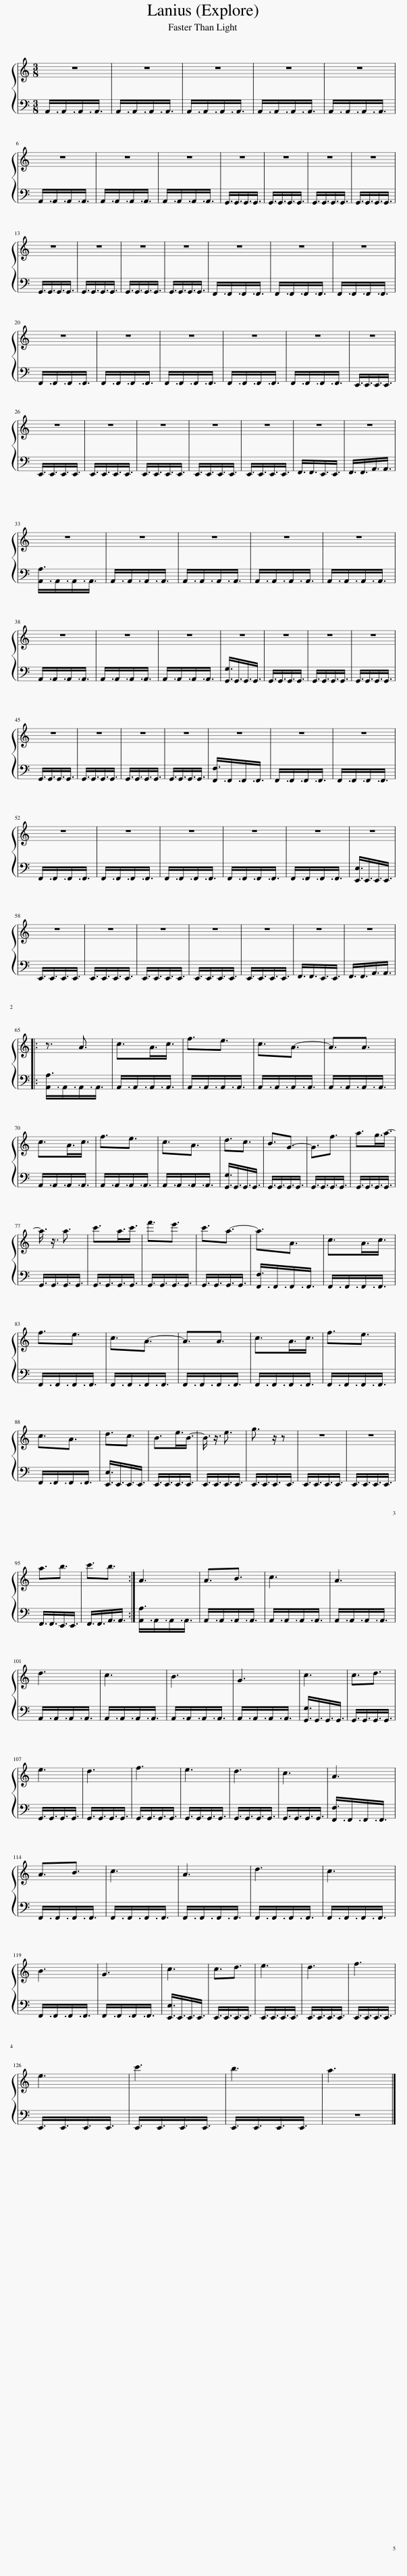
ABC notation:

X:1
%%score { 1 | 2 }
L:1/8
M:3/8
I:linebreak $
K:C
V:1 treble
V:2 bass
V:1
 z3 | z3 | z3 | z3 | z3 |$ %5
 z3 | z3 | z3 | z3 | z3 | %10
 z3 | z3 |$ z3 | z3 | z3 | %15
 z3 | z3 | z3 | z3 |$ z3 | %20
 z3 | z3 | z3 | z3 | z3 |$ %25
 z3 | z3 | z3 | z3 | z3 | %30
 z3 | z3 |$ z3 | z3 | z3 | %35
 z3 | z3 |$ z3 | z3 | z3 | %40
 z3 | z3 | z3 | z3 |$ z3 | %45
 z3 | z3 | z3 | z3 | z3 | %50
 z3 |$ z3 | z3 | z3 | z3 | %55
 z3 | z3 |$ z3 | z3 | z3 | %60
 z3 | z3 | z3 | z3 |:$ z3/2 A3/2 | %65
 c3/2A3/4c3/4 | f3/2e3/2 | c3/2A3/2- | A3/2A3/2 |$ c3/2A3/4c3/4 | %70
 f3/2e3/2 | c3/2A3/2 | d3/2c3/2 | B3/2G3/2- | G3/2f3/2 | %75
 a3/2g3/4a3/4- |$ a3/4 z3/4 a3/2 | c'3/2a3/4c'3/4 | f'3/2e'3/2 | c'3/2a3/2- | %80
 a3/2A3/2 | c3/2A3/4c3/4 |$ f3/2e3/2 | c3/2A3/2- | A3/2A3/2 | %85
 c3/2A3/4c3/4 | f3/2e3/2 |$ c3/2A3/2 | d3/2c3/2 | B3/2e3/4B3/4- | %90
 B3/4 z3/4 e3/2 | g3/2 z/ z | z3 | z3 |$ a3/2b3/2 | %95
 c'3/2b3/2 :| A3 | A3/2B3/2 | c3 | A3 |$ %100
 d3 | c3 | B3 | G3 | c3 | %105
 c3/2d3/2 |$ e3 | d3 | f3 | e3 | %110
 d3 | c3 | A3 |$ A3/2B3/2 | c3 | %115
 A3 | d3 | c3 |$ B3 | G3 | %120
 c3 | c3/2d3/2 | e3 | d3 | f3 |$ %125
 e3 | c'3 | b3 | a3 |] %129
V:2
 A,,3/4A,,3/4A,,3/4A,,3/4 | A,,3/4A,,3/4A,,3/4A,,3/4 | A,,3/4A,,3/4A,,3/4A,,3/4 | A,,3/4A,,3/4A,,3/4A,,3/4 | A,,3/4A,,3/4A,,3/4A,,3/4 |$ %5
 A,,3/4A,,3/4A,,3/4A,,3/4 | A,,3/4A,,3/4A,,3/4A,,3/4 | A,,3/4A,,3/4A,,3/4A,,3/4 | G,,3/4G,,3/4G,,3/4G,,3/4 | G,,3/4G,,3/4G,,3/4G,,3/4 | %10
 G,,3/4G,,3/4G,,3/4G,,3/4 | G,,3/4G,,3/4G,,3/4G,,3/4 |$ G,,3/4G,,3/4G,,3/4G,,3/4 | G,,3/4G,,3/4G,,3/4G,,3/4 | G,,3/4G,,3/4G,,3/4G,,3/4 | %15
 G,,3/4G,,3/4G,,3/4G,,3/4 | F,,3/4F,,3/4F,,3/4F,,3/4 | F,,3/4F,,3/4F,,3/4F,,3/4 | F,,3/4F,,3/4F,,3/4F,,3/4 |$ F,,3/4F,,3/4F,,3/4F,,3/4 | %20
 F,,3/4F,,3/4F,,3/4F,,3/4 | F,,3/4F,,3/4F,,3/4F,,3/4 | F,,3/4F,,3/4F,,3/4F,,3/4 | F,,3/4F,,3/4F,,3/4F,,3/4 | E,,3/4E,,3/4E,,3/4E,,3/4 |$ %25
 E,,3/4E,,3/4E,,3/4E,,3/4 | E,,3/4E,,3/4E,,3/4E,,3/4 | E,,3/4E,,3/4E,,3/4E,,3/4 | E,,3/4E,,3/4E,,3/4E,,3/4 | E,,3/4E,,3/4E,,3/4E,,3/4 | %30
 F,,3/4F,,3/4E,,3/4E,,3/4 | F,,3/4F,,3/4A,,3/4A,,3/4 |$ [A,,A,]3/4A,,3/4A,,3/4A,,3/4 | A,,3/4A,,3/4A,,3/4A,,3/4 | A,,3/4A,,3/4A,,3/4A,,3/4 | %35
 A,,3/4A,,3/4A,,3/4A,,3/4 | A,,3/4A,,3/4A,,3/4A,,3/4 |$ A,,3/4A,,3/4A,,3/4A,,3/4 | A,,3/4A,,3/4A,,3/4A,,3/4 | A,,3/4A,,3/4A,,3/4A,,3/4 | %40
 [G,,G,]3/4G,,3/4G,,3/4G,,3/4 | G,,3/4G,,3/4G,,3/4G,,3/4 | G,,3/4G,,3/4G,,3/4G,,3/4 | G,,3/4G,,3/4G,,3/4G,,3/4 |$ G,,3/4G,,3/4G,,3/4G,,3/4 | %45
 G,,3/4G,,3/4G,,3/4G,,3/4 | G,,3/4G,,3/4G,,3/4G,,3/4 | G,,3/4G,,3/4G,,3/4G,,3/4 | [F,,F,]3/4F,,3/4F,,3/4F,,3/4 | F,,3/4F,,3/4F,,3/4F,,3/4 | %50
 F,,3/4F,,3/4F,,3/4F,,3/4 |$ F,,3/4F,,3/4F,,3/4F,,3/4 | F,,3/4F,,3/4F,,3/4F,,3/4 | F,,3/4F,,3/4F,,3/4F,,3/4 | F,,3/4F,,3/4F,,3/4F,,3/4 | %55
 F,,3/4F,,3/4F,,3/4F,,3/4 | [E,,E,]3/4E,,3/4E,,3/4E,,3/4 |$ E,,3/4E,,3/4E,,3/4E,,3/4 | E,,3/4E,,3/4E,,3/4E,,3/4 | E,,3/4E,,3/4E,,3/4E,,3/4 | %60
 E,,3/4E,,3/4E,,3/4E,,3/4 | E,,3/4E,,3/4E,,3/4E,,3/4 | F,,3/4F,,3/4E,,3/4E,,3/4 | F,,3/4F,,3/4A,,3/4A,,3/4 |:$ [A,,A,]3/4A,,3/4A,,3/4A,,3/4 | %65
 A,,3/4A,,3/4A,,3/4A,,3/4 | A,,3/4A,,3/4A,,3/4A,,3/4 | A,,3/4A,,3/4A,,3/4A,,3/4 | A,,3/4A,,3/4A,,3/4A,,3/4 |$ A,,3/4A,,3/4A,,3/4A,,3/4 | %70
 A,,3/4A,,3/4A,,3/4A,,3/4 | A,,3/4A,,3/4A,,3/4A,,3/4 | [G,,G,]3/4G,,3/4G,,3/4G,,3/4 | G,,3/4G,,3/4G,,3/4G,,3/4 | G,,3/4G,,3/4G,,3/4G,,3/4 | %75
 G,,3/4G,,3/4G,,3/4G,,3/4 |$ G,,3/4G,,3/4G,,3/4G,,3/4 | G,,3/4G,,3/4G,,3/4G,,3/4 | G,,3/4G,,3/4G,,3/4G,,3/4 | G,,3/4G,,3/4G,,3/4G,,3/4 | %80
 [F,,F,]3/4F,,3/4F,,3/4F,,3/4 | F,,3/4F,,3/4F,,3/4F,,3/4 |$ F,,3/4F,,3/4F,,3/4F,,3/4 | F,,3/4F,,3/4F,,3/4F,,3/4 | F,,3/4F,,3/4F,,3/4F,,3/4 | %85
 F,,3/4F,,3/4F,,3/4F,,3/4 | F,,3/4F,,3/4F,,3/4F,,3/4 |$ F,,3/4F,,3/4F,,3/4F,,3/4 | [E,,E,]3/4E,,3/4E,,3/4E,,3/4 | E,,3/4E,,3/4E,,3/4E,,3/4 | %90
 E,,3/4E,,3/4E,,3/4E,,3/4 | E,,3/4E,,3/4E,,3/4E,,3/4 | E,,3/4E,,3/4E,,3/4E,,3/4 | E,,3/4E,,3/4E,,3/4E,,3/4 |$ F,,3/4F,,3/4E,,3/4E,,3/4 | %95
 F,,3/4F,,3/4A,,3/4A,,3/4 :| [A,,A,]3/4A,,3/4A,,3/4A,,3/4 | A,,3/4A,,3/4A,,3/4A,,3/4 | A,,3/4A,,3/4A,,3/4A,,3/4 | A,,3/4A,,3/4A,,3/4A,,3/4 |$ %100
 A,,3/4A,,3/4A,,3/4A,,3/4 | A,,3/4A,,3/4A,,3/4A,,3/4 | A,,3/4A,,3/4A,,3/4A,,3/4 | A,,3/4A,,3/4A,,3/4A,,3/4 | [G,,G,]3/4G,,3/4G,,3/4G,,3/4 | %105
 G,,3/4G,,3/4G,,3/4G,,3/4 |$ G,,3/4G,,3/4G,,3/4G,,3/4 | G,,3/4G,,3/4G,,3/4G,,3/4 | G,,3/4G,,3/4G,,3/4G,,3/4 | G,,3/4G,,3/4G,,3/4G,,3/4 | %110
 G,,3/4G,,3/4G,,3/4G,,3/4 | G,,3/4G,,3/4G,,3/4G,,3/4 | [F,,F,]3/4F,,3/4F,,3/4F,,3/4 |$ F,,3/4F,,3/4F,,3/4F,,3/4 | F,,3/4F,,3/4F,,3/4F,,3/4 | %115
 F,,3/4F,,3/4F,,3/4F,,3/4 | F,,3/4F,,3/4F,,3/4F,,3/4 | F,,3/4F,,3/4F,,3/4F,,3/4 |$ F,,3/4F,,3/4F,,3/4F,,3/4 | F,,3/4F,,3/4F,,3/4F,,3/4 | %120
 [E,,E,]3/4E,,3/4E,,3/4E,,3/4 | E,,3/4E,,3/4E,,3/4E,,3/4 | E,,3/4E,,3/4E,,3/4E,,3/4 | E,,3/4E,,3/4E,,3/4E,,3/4 | E,,3/4E,,3/4E,,3/4E,,3/4 |$ %125
 E,,3/4E,,3/4E,,3/4E,,3/4 | E,,3/4E,,3/4E,,3/4E,,3/4 | E,,3/4E,,3/4E,,3/4E,,3/4 | z3 |] %129
